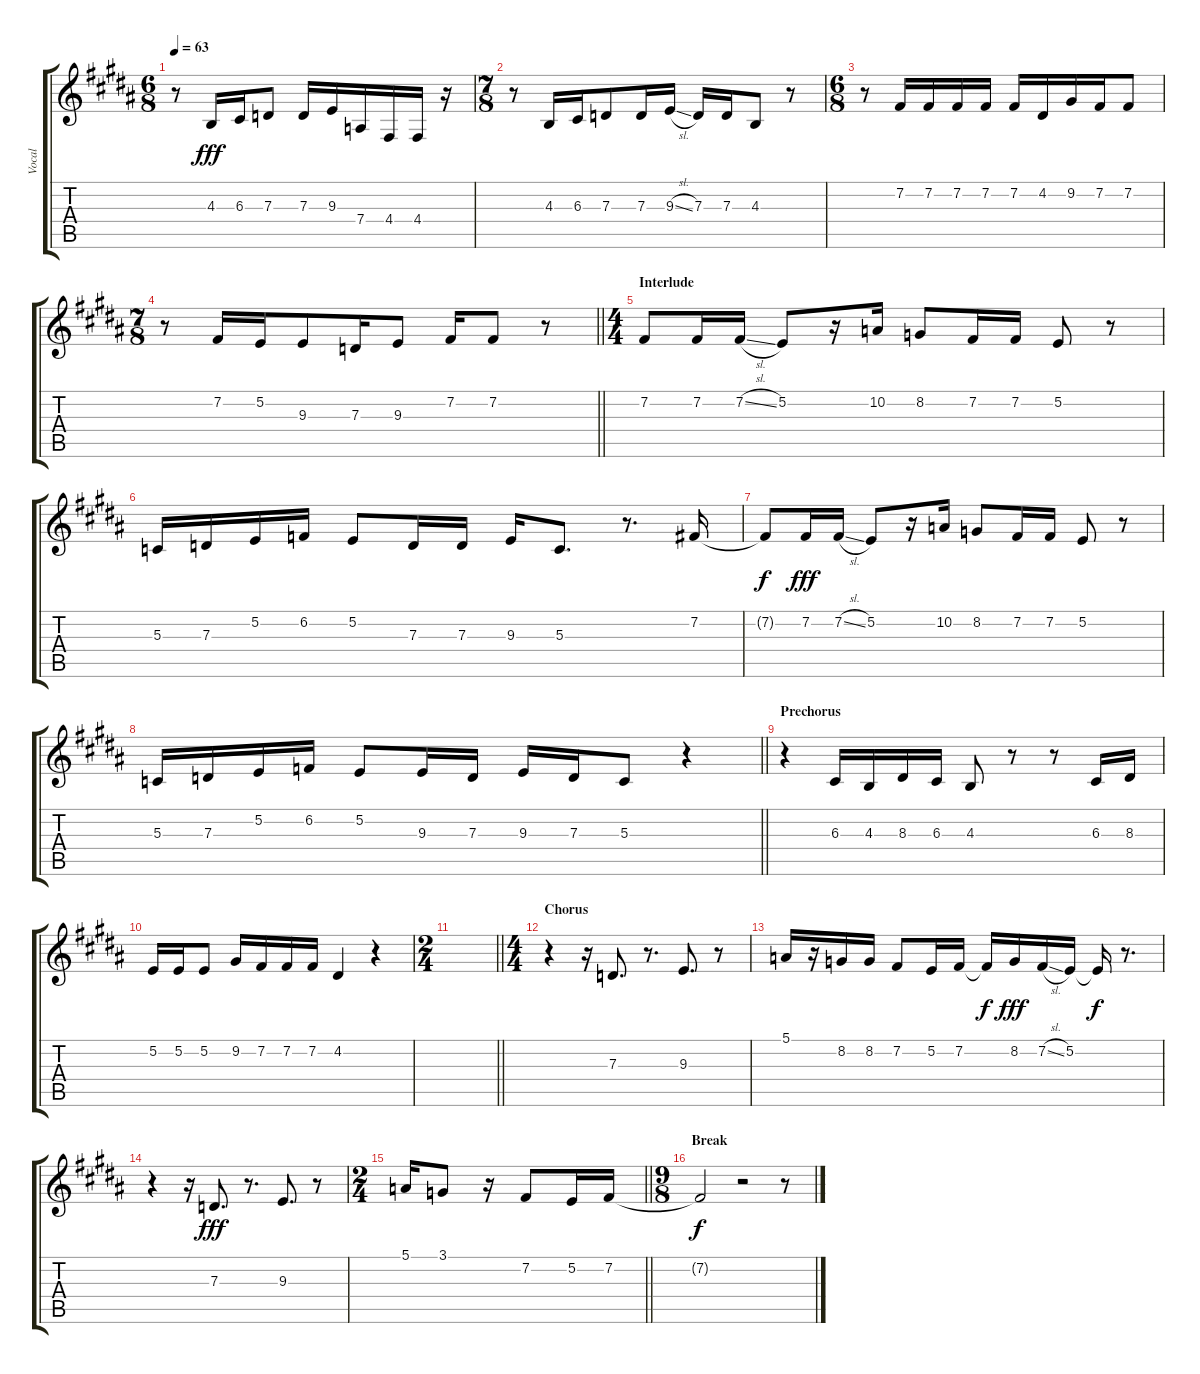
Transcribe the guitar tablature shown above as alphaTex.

\track ("Vocal" "Vocal") {instrument lead6voice}
\staff {score tabs}
\tuning (E4 B3 G3 D3 A2 E2) {hide}
\ts (6 8)
\tempo 63
\clef g2
\ks b
r.8{dy fff} 4.3.16 6.3.16 7.3.8 7.3.16 9.3.16 7.4.16 4.4.16 4.4.16 r.16 |
\ts (7 8)
r.8 4.3.16 6.3.16 7.3.8 7.3.16 9.3{sl}.16 7.3.16 7.3.16 4.3.8 r.8 |
\ts (6 8)
r.8 7.2.16 7.2.16 7.2.16 7.2.16 7.2.16 4.2.16 9.2.16 7.2.16 7.2.8 |
\ts (7 8)
\barLineRight lightlight
r.8 7.2.16 5.2.16 9.3.8 7.3.16 9.3.8 7.2.16 7.2.8 r.8 |
\ts (4 4)
\section ("" "Interlude")
7.2.8 7.2.16 7.2{sl}.16 5.2.8 r.16 10.2.16 8.2.8 7.2.16 7.2.16 5.2.8 r.8 |
5.3.16 7.3.16 5.2.16 6.2.16 5.2.8 7.3.16 7.3.16 9.3.16 5.3.8{d} r.8{d} 7.2.16 |
7.2{t}.8{dy f} 7.2.16{dy fff} 7.2{sl}.16 5.2.8 r.16 10.2.16 8.2.8 7.2.16 7.2.16 5.2.8 r.8 |
\barLineRight lightlight
5.3.16 7.3.16 5.2.16 6.2.16 5.2.8 9.3.16 7.3.16 9.3.16 7.3.16 5.3.8 r.4 |
\section ("" "Prechorus")
r.4 6.3.16 4.3.16 8.3.16 6.3.16 4.3.8 r.8 r.8 6.3.16 8.3.16 |
5.2.16 5.2.16 5.2.8 9.2.16 7.2.16 7.2.16 7.2.16 4.2.4 r.4 |
\ts (2 4)
\barLineRight lightlight
|
\ts (4 4)
\section ("" "Chorus")
r.4 r.16 7.3.8{d} r.8{d} 9.3.8{d} r.8 |
5.1.16 r.16 8.2.16 8.2.16 7.2.8 5.2.16 7.2.16 7.2{t}.16{dy f} 8.2.16{dy fff} 7.2{sl}.16 5.2.16 5.2{t}.16{dy f} r.8{d} |
r.4 r.16 7.3.8{d dy fff} r.8{d} 9.3.8{d} r.8 |
\ts (2 4)
\barLineRight lightlight
5.1.16 3.1.8 r.16 7.2.8 5.2.16 7.2.16 |
\ts (9 8)
\section ("" "Break")
7.2{t}.2{dy f} r.2 r.8
